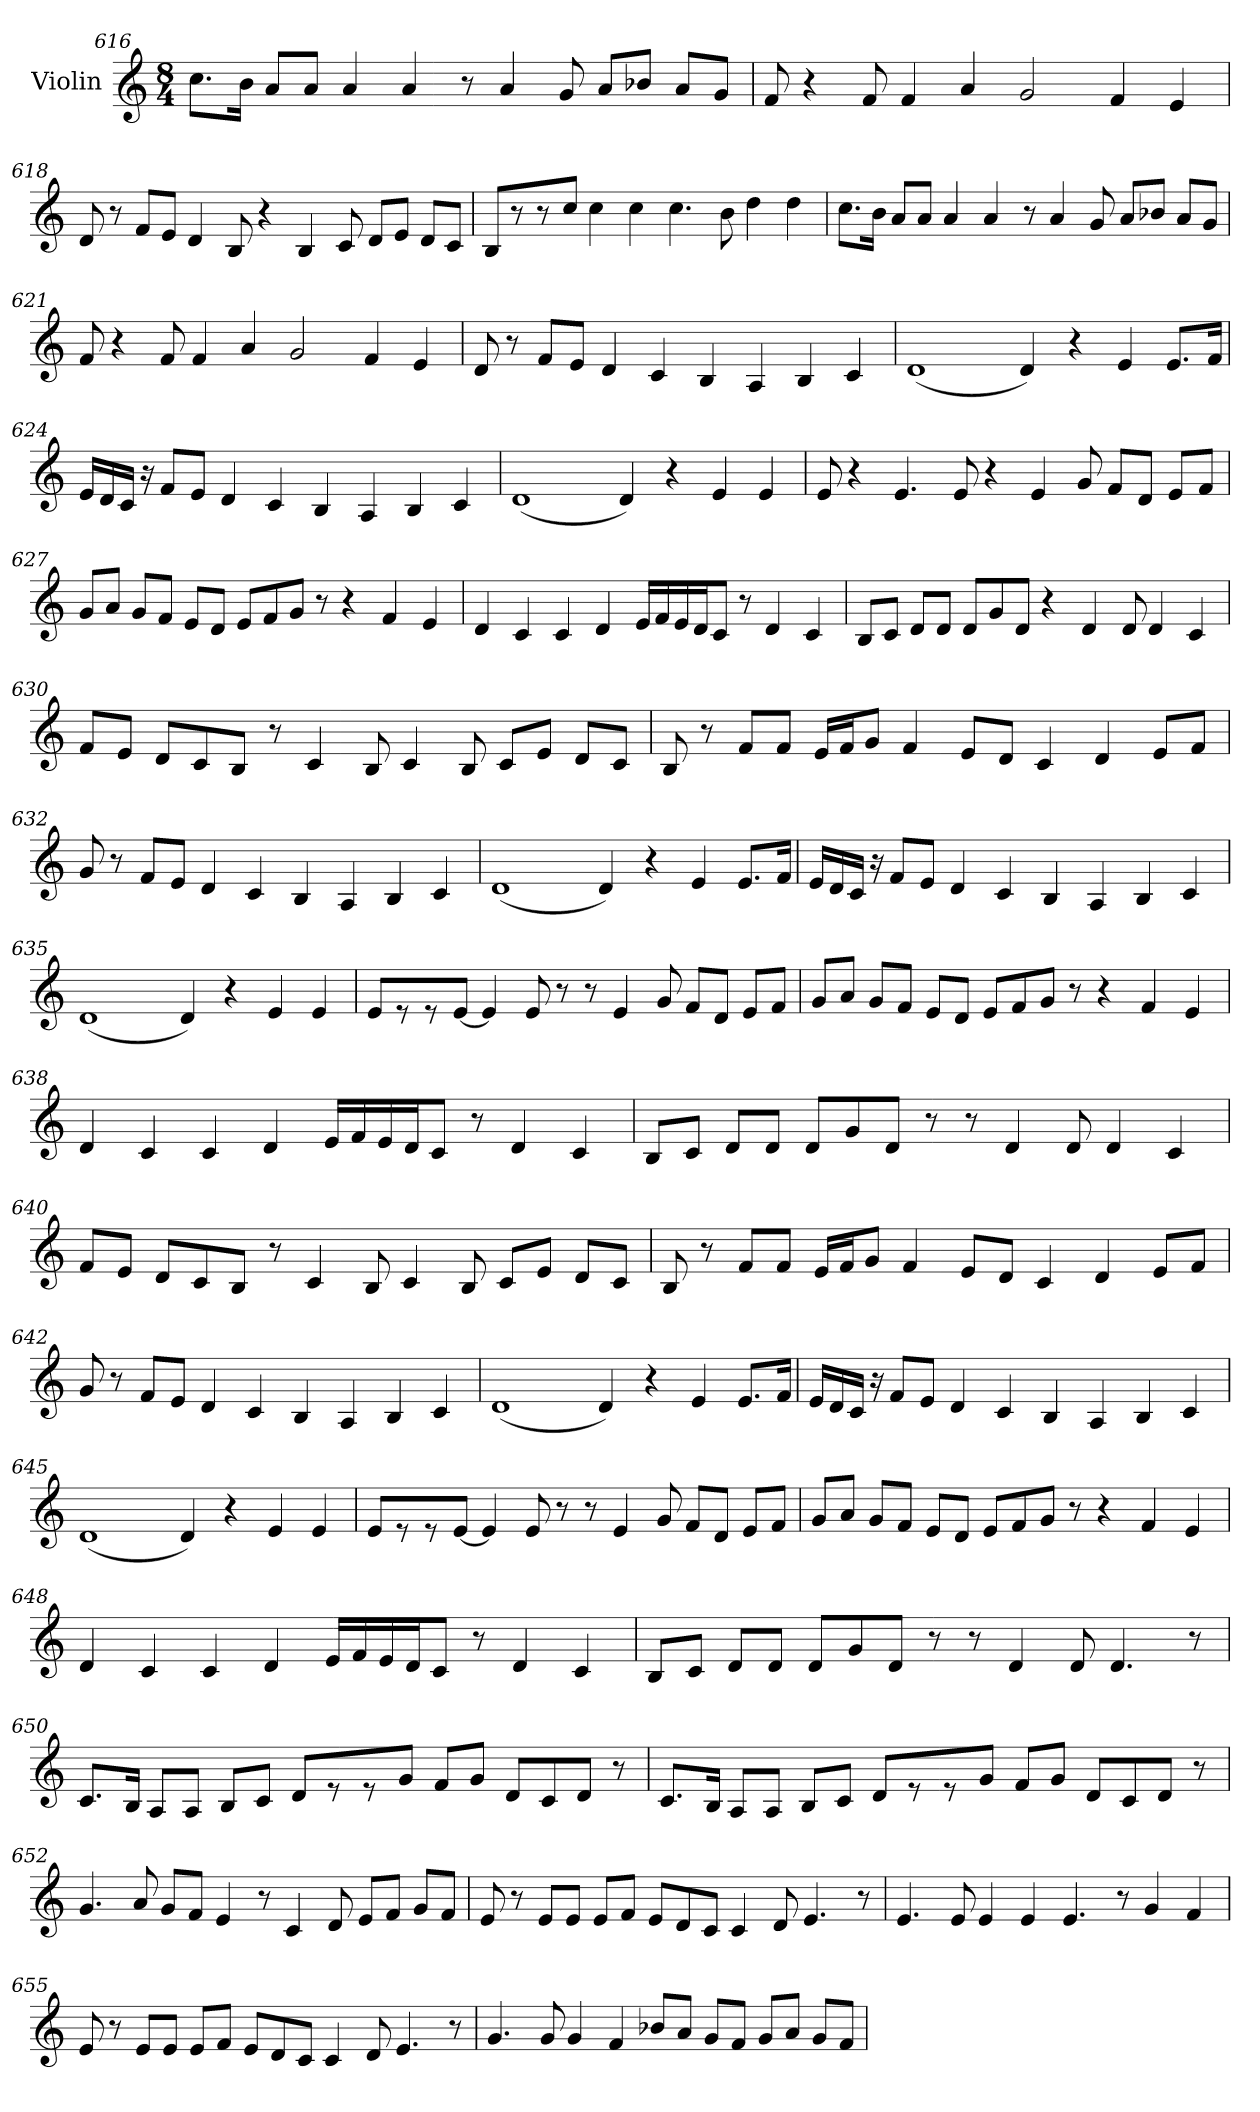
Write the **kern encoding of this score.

**kern
*part1
*staff1
*I"Violin
!!LO:LB:g=z
*clefG2
*k[]
*M8/4
=616
8.cc\L
16b\Jk
8a/L
8a/J
4a/
4a/
8r
4a/
8g/
8a/L
8b-X/J
8a/L
8g/J
=617
8f/
4r
8f/
4f/
4a/
2g/
4f/
4e/
!!LO:LB:g=z
=618
8d/
8r
8f/L
8e/J
4d/
8B/
4r
4B/
8c/
8d/L
8e/J
8d/L
8c/J
=619
8B/L
8r
8r
8cc/J
4cc\
4cc\
4.cc\
8b\
4dd\
4dd\
!!LO:LB:g=z
=620
8.cc\L
16b\Jk
8a/L
8a/J
4a/
4a/
8r
4a/
8g/
8a/L
8b-X/J
8a/L
8g/J
=621
8f/
4r
8f/
4f/
4a/
2g/
4f/
4e/
!!LO:LB:g=z
=622
8d/
8r
8f/L
8e/J
4d/
4c/
4B/
4A/
4B/
4c/
=623
(<1d
4d/)
4r
4e/
8.e/L
16f/Jk
=624
16e/LL
16d/
16c/JJ
16r
8f/L
8e/J
4d/
4c/
4B/
4A/
4B/
4c/
!!LO:LB:g=z
=625
(<1d
4d/)
4r
4e/
4e/
=626
8e/
4r
4.e/
8e/
4r
4e/
8g/
8f/L
8d/J
8e/L
8f/J
=627
8g/L
8a/J
8g/L
8f/J
8e/L
8d/J
8e/L
8f/
8g/J
8r
4r
4f/
4e/
!!LO:LB:g=z
=628
4d/
4c/
4c/
4d/
16e/LL
16f/
16e/
16d/J
8c/J
8r
4d/
4c/
=629
8B/L
8c/J
8d/L
8d/J
8d/L
8g/
8d/J
4r
4d/
8d/
4d/
4c/
!!LO:LB:g=z
=630
8f/L
8e/J
8d/L
8c/
8B/J
8r
4c/
8B/
4c/
8B/
8c/L
8e/J
8d/L
8c/J
=631
8B/
8r
8f/L
8f/J
16e/LL
16f/J
8g/J
4f/
8e/L
8d/J
4c/
4d/
8e/L
8f/J
!!LO:PB:g=z
=632
8g/
8r
8f/L
8e/J
4d/
4c/
4B/
4A/
4B/
4c/
=633
(<1d
4d/)
4r
4e/
8.e/L
16f/Jk
=634
16e/LL
16d/
16c/JJ
16r
8f/L
8e/J
4d/
4c/
4B/
4A/
4B/
4c/
!!LO:LB:g=z
=635
(<1d
4d/)
4r
4e/
4e/
=636
8e/L
8r
8r
[8e/J
4e/]
8e/
8r
8r
4e/
8g/
8f/L
8d/J
8e/L
8f/J
!!LO:LB:g=z
=637
8g/L
8a/J
8g/L
8f/J
8e/L
8d/J
8e/L
8f/
8g/J
8r
4r
4f/
4e/
=638
4d/
4c/
4c/
4d/
16e/LL
16f/
16e/
16d/J
8c/J
8r
4d/
4c/
!!LO:LB:g=z
=639
8B/L
8c/J
8d/L
8d/J
8d/L
8g/
8d/J
8r
8r
4d/
8d/
4d/
4c/
=640
8f/L
8e/J
8d/L
8c/
8B/J
8r
4c/
8B/
4c/
8B/
8c/L
8e/J
8d/L
8c/J
!!LO:LB:g=z
=641
8B/
8r
8f/L
8f/J
16e/LL
16f/J
8g/J
4f/
8e/L
8d/J
4c/
4d/
8e/L
8f/J
=642
8g/
8r
8f/L
8e/J
4d/
4c/
4B/
4A/
4B/
4c/
=643
(<1d
4d/)
4r
4e/
8.e/L
16f/Jk
!!LO:LB:g=z
=644
16e/LL
16d/
16c/JJ
16r
8f/L
8e/J
4d/
4c/
4B/
4A/
4B/
4c/
=645
(<1d
4d/)
4r
4e/
4e/
!!LO:LB:g=z
=646
8e/L
8r
8r
[8e/J
4e/]
8e/
8r
8r
4e/
8g/
8f/L
8d/J
8e/L
8f/J
=647
8g/L
8a/J
8g/L
8f/J
8e/L
8d/J
8e/L
8f/
8g/J
8r
4r
4f/
4e/
!!LO:LB:g=z
=648
4d/
4c/
4c/
4d/
16e/LL
16f/
16e/
16d/J
8c/J
8r
4d/
4c/
=649
8B/L
8c/J
8d/L
8d/J
8d/L
8g/
8d/J
8r
8r
4d/
8d/
4.d/
8r
!!LO:PB:g=z
=650
8.c/L
16B/Jk
8A/L
8A/J
8B/L
8c/J
8d/L
8r
8r
8g/J
8f/L
8g/J
8d/L
8c/
8d/J
8r
=651
8.c/L
16B/Jk
8A/L
8A/J
8B/L
8c/J
8d/L
8r
8r
8g/J
8f/L
8g/J
8d/L
8c/
8d/J
8r
!!LO:LB:g=z
=652
4.g/
8a/
8g/L
8f/J
4e/
8r
4c/
8d/
8e/L
8f/J
8g/L
8f/J
=653
8e/
8r
8e/L
8e/J
8e/L
8f/J
8e/L
8d/
8c/J
4c/
8d/
4.e/
8r
!!LO:LB:g=z
=654
4.e/
8e/
4e/
4e/
4.e/
8r
4g/
4f/
=655
8e/
8r
8e/L
8e/J
8e/L
8f/J
8e/L
8d/
8c/J
4c/
8d/
4.e/
8r
!!LO:LB:g=z
=656
4.g/
8g/
4g/
4f/
8b-X/L
8a/J
8g/L
8f/J
8g/L
8a/J
8g/L
8f/J
=
*-
